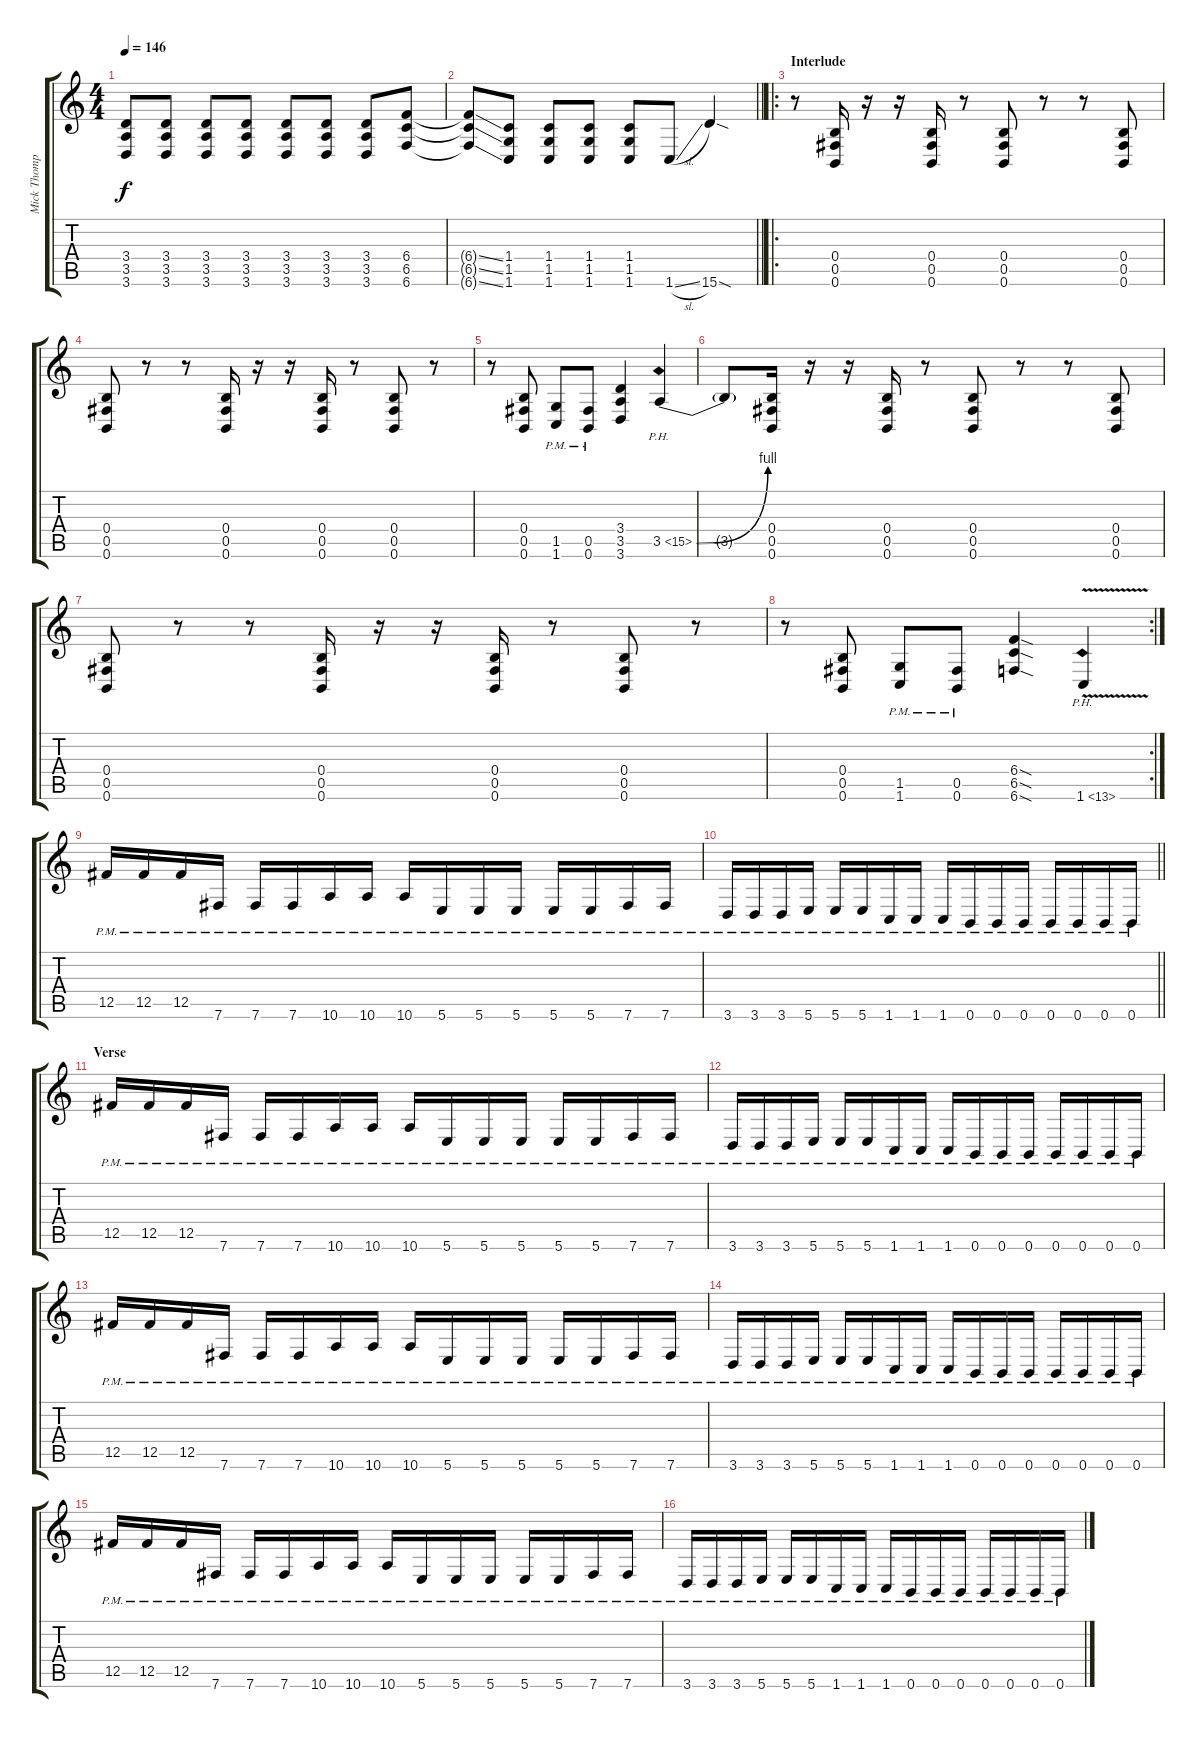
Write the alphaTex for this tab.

\track ("Mick Thompson" "Mick Thomp") {instrument distortionguitar}
\staff {score tabs}
\tuning (Db4 Ab3 E3 B2 Gb2 B1) {hide}
\ts (4 4)
\tempo 146
\clef g2
\ks c
(3.4{t} 3.5{t} 3.6{t}).8{dy f} (3.4 3.5 3.6).8 (3.4 3.5 3.6).8 (3.4 3.5 3.6).8 (3.4 3.5 3.6).8 (3.4 3.5 3.6).8 (3.4 3.5 3.6).8 (6.4 6.5 6.6).8 |
\barLineRight lightlight
(6.4{ss t} 6.5{ss t} 6.6{ss t}).8 (1.4 1.5 1.6).8 (1.4 1.5 1.6).8 (1.4 1.5 1.6).8 (1.4 1.5 1.6).8 1.6{sl}.8 15.6{sod}.4 |
\ro
\section ("" "Interlude")
r.8 (0.4 0.5 0.6).16 r.16 r.16 (0.4 0.5 0.6).16 r.8 (0.4 0.5 0.6).8 r.8 r.8 (0.4 0.5 0.6).8 |
(0.4 0.5 0.6).8 r.8 r.8 (0.4 0.5 0.6).16 r.16 r.16 (0.4 0.5 0.6).16 r.8 (0.4 0.5 0.6).8 r.8 |
r.8 (0.4 0.5 0.6).8 (1.5{pm} 1.6{pm}).8 (0.5{pm} 0.6{pm}).8 (3.4 3.5 3.6).4 3.5{be (bend 0 0 60 4) ph 12}.4 |
3.5{t}.8 (0.4 0.5 0.6).16 r.16 r.16 (0.4 0.5 0.6).16 r.8 (0.4 0.5 0.6).8 r.8 r.8 (0.4 0.5 0.6).8 |
(0.4 0.5 0.6).8 r.8 r.8 (0.4 0.5 0.6).16 r.16 r.16 (0.4 0.5 0.6).16 r.8 (0.4 0.5 0.6).8 r.8 |
\rc 2
r.8 (0.4 0.5 0.6).8 (1.5{pm} 1.6{pm}).8 (0.5{pm} 0.6{pm}).8 (6.4{sod} 6.5{sod} 6.6{sod}).4 1.6{ph 12 v}.4 |
12.5{pm}.16 12.5{pm}.16 12.5{pm}.16 7.6{pm}.16 7.6{pm}.16 7.6{pm}.16 10.6{pm}.16 10.6{pm}.16 10.6{pm}.16 5.6{pm}.16 5.6{pm}.16 5.6{pm}.16 5.6{pm}.16 5.6{pm}.16 7.6{pm}.16 7.6{pm}.16 |
\barLineRight lightlight
3.6{pm}.16 3.6{pm}.16 3.6{pm}.16 5.6{pm}.16 5.6{pm}.16 5.6{pm}.16 1.6{pm}.16 1.6{pm}.16 1.6{pm}.16 0.6{pm}.16 0.6{pm}.16 0.6{pm}.16 0.6{pm}.16 0.6{pm}.16 0.6{pm}.16 0.6{pm}.16 |
\section ("" "Verse")
12.5{pm}.16 12.5{pm}.16 12.5{pm}.16 7.6{pm}.16 7.6{pm}.16 7.6{pm}.16 10.6{pm}.16 10.6{pm}.16 10.6{pm}.16 5.6{pm}.16 5.6{pm}.16 5.6{pm}.16 5.6{pm}.16 5.6{pm}.16 7.6{pm}.16 7.6{pm}.16 |
3.6{pm}.16 3.6{pm}.16 3.6{pm}.16 5.6{pm}.16 5.6{pm}.16 5.6{pm}.16 1.6{pm}.16 1.6{pm}.16 1.6{pm}.16 0.6{pm}.16 0.6{pm}.16 0.6{pm}.16 0.6{pm}.16 0.6{pm}.16 0.6{pm}.16 0.6{pm}.16 |
12.5{pm}.16 12.5{pm}.16 12.5{pm}.16 7.6{pm}.16 7.6{pm}.16 7.6{pm}.16 10.6{pm}.16 10.6{pm}.16 10.6{pm}.16 5.6{pm}.16 5.6{pm}.16 5.6{pm}.16 5.6{pm}.16 5.6{pm}.16 7.6{pm}.16 7.6{pm}.16 |
3.6{pm}.16 3.6{pm}.16 3.6{pm}.16 5.6{pm}.16 5.6{pm}.16 5.6{pm}.16 1.6{pm}.16 1.6{pm}.16 1.6{pm}.16 0.6{pm}.16 0.6{pm}.16 0.6{pm}.16 0.6{pm}.16 0.6{pm}.16 0.6{pm}.16 0.6{pm}.16 |
12.5{pm}.16 12.5{pm}.16 12.5{pm}.16 7.6{pm}.16 7.6{pm}.16 7.6{pm}.16 10.6{pm}.16 10.6{pm}.16 10.6{pm}.16 5.6{pm}.16 5.6{pm}.16 5.6{pm}.16 5.6{pm}.16 5.6{pm}.16 7.6{pm}.16 7.6{pm}.16 |
3.6{pm}.16 3.6{pm}.16 3.6{pm}.16 5.6{pm}.16 5.6{pm}.16 5.6{pm}.16 1.6{pm}.16 1.6{pm}.16 1.6{pm}.16 0.6{pm}.16 0.6{pm}.16 0.6{pm}.16 0.6{pm}.16 0.6{pm}.16 0.6{pm}.16 0.6{pm}.16
